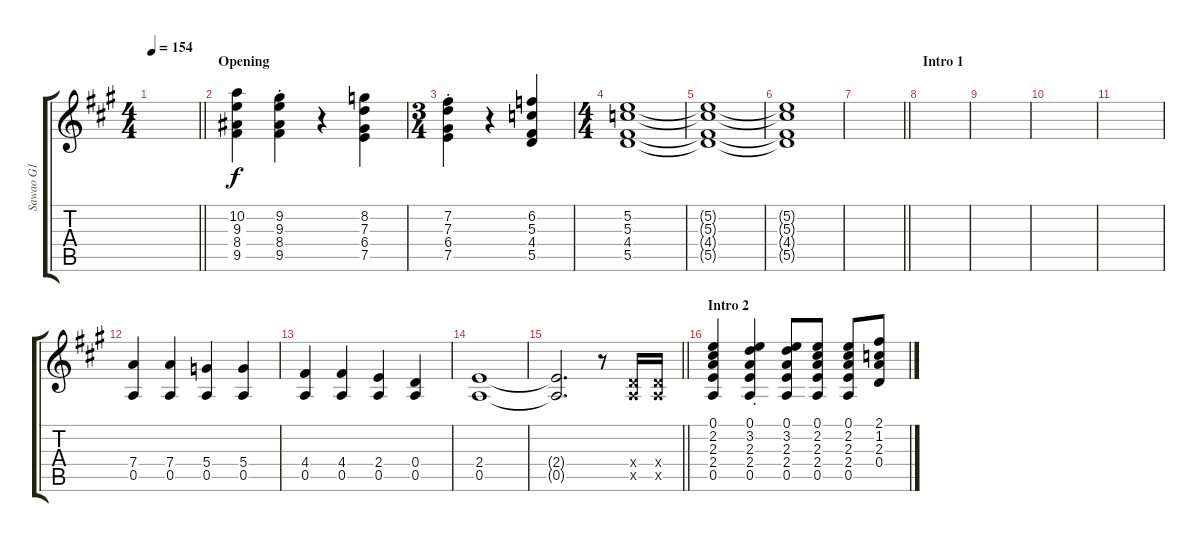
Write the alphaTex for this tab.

\track ("Sawao G1" "Sawao G1") {instrument distortionguitar}
\staff {score tabs}
\tuning (E4 B3 G3 D3 A2 E2) {hide}
\ts (4 4)
\tempo 154
\clef g2
\barLineRight lightlight
\ks a
|
\section ("" "Opening")
(10.2 9.3 8.4 9.5).4 (9.2{st} 9.3{st} 8.4{st} 9.5{st}).4 r.4 (8.2 7.3 6.4 7.5).4 |
\ts (3 4)
(7.2{st} 7.3{st} 6.4{st} 7.5{st}).4 r.4 (6.2 5.3 4.4 5.5).4 |
\ts (4 4)
(5.2 5.3 4.4 5.5).1 |
(5.2{t} 5.3{t} 4.4{t} 5.5{t}).1 |
(5.2{t} 5.3{t} 4.4{t} 5.5{t}).1 |
\barLineRight lightlight
|
\section ("" "Intro 1")
|
|
|
|
(7.4 0.5).4 (7.4 0.5).4 (5.4 0.5).4 (5.4 0.5).4 |
(4.4 0.5).4 (4.4 0.5).4 (2.4 0.5).4 (0.4 0.5).4 |
(2.4 0.5).1 |
\barLineRight lightlight
(2.4{t} 0.5{t}).2{d} r.8 (0.4{x} 0.5{x}).16 (0.4{x} 0.5{x}).16 |
\section ("" "Intro 2")
(0.1 2.2 2.3 2.4 0.5).4 (0.1{st} 3.2{st} 2.3{st} 2.4{st} 0.5{st}).4 (0.1 3.2 2.3 2.4 0.5).8 (0.1 2.2 2.3 2.4 0.5).8 (0.1 2.2 2.3 2.4 0.5).8 (2.1 1.2 2.3 0.4).8
